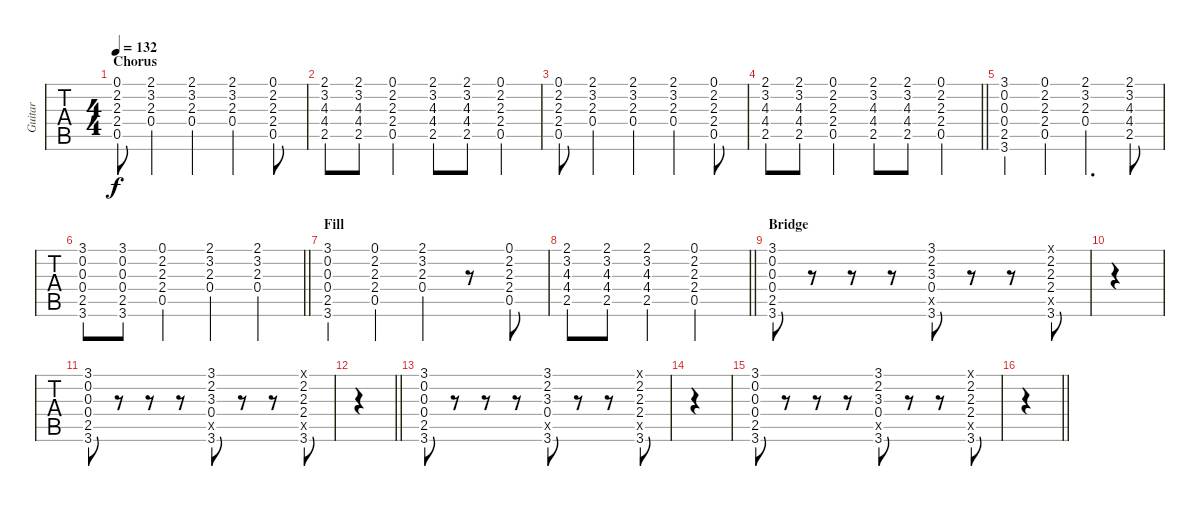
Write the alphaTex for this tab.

\track ("Guitar" "Guitar") {instrument overdrivenguitar}
\staff {tabs}
\tuning (E4 B3 G3 D3 A2 E2) {hide}
\ts (4 4)
\section ("" "Chorus")
\tempo 132
\clef g2
\ks d
(0.1 2.2 2.3 2.4 0.5).8{dy f} (2.1 3.2 2.3 0.4).4 (2.1 3.2 2.3 0.4).4 (2.1 3.2 2.3 0.4).4 (0.1 2.2 2.3 2.4 0.5).8 |
(2.1 3.2 4.3 4.4 2.5).8 (2.1 3.2 4.3 4.4 2.5).8 (0.1 2.2 2.3 2.4 0.5).4 (2.1 3.2 4.3 4.4 2.5).8 (2.1 3.2 4.3 4.4 2.5).8 (0.1 2.2 2.3 2.4 0.5).4 |
(0.1 2.2 2.3 2.4 0.5).8 (2.1 3.2 2.3 0.4).4 (2.1 3.2 2.3 0.4).4 (2.1 3.2 2.3 0.4).4 (0.1 2.2 2.3 2.4 0.5).8 |
\barLineRight lightlight
(2.1 3.2 4.3 4.4 2.5).8 (2.1 3.2 4.3 4.4 2.5).8 (0.1 2.2 2.3 2.4 0.5).4 (2.1 3.2 4.3 4.4 2.5).8 (2.1 3.2 4.3 4.4 2.5).8 (0.1 2.2 2.3 2.4 0.5).4 |
(3.1 0.2 0.3 0.4 2.5 3.6).4 (0.1 2.2 2.3 2.4 0.5).4 (2.1 3.2 2.3 0.4).4{d} (2.1 3.2 4.3 4.4 2.5).8 |
\barLineRight lightlight
(3.1 0.2 0.3 0.4 2.5 3.6).8 (3.1 0.2 0.3 0.4 2.5 3.6).8 (0.1 2.2 2.3 2.4 0.5).4 (2.1 3.2 2.3 0.4).4 (2.1 3.2 2.3 0.4).4 |
\section ("" "Fill")
(3.1 0.2 0.3 0.4 2.5 3.6).4 (0.1 2.2 2.3 2.4 0.5).4 (2.1 3.2 2.3 0.4).4 r.8 (0.1 2.2 2.3 2.4 0.5).8 |
\barLineRight lightlight
(2.1 3.2 4.3 4.4 2.5).8 (2.1 3.2 4.3 4.4 2.5).8 (2.1 3.2 4.3 4.4 2.5).4 (0.1 2.2 2.3 2.4 0.5).2 |
\section ("" "Bridge")
(3.1 0.2 0.3 0.4 2.5 3.6).8 r.8 r.8 r.8 (3.1 2.2 3.3 0.4 0.5{x} 3.6).8 r.8 r.8 (0.1{x} 2.2 2.3 2.4 0.5{x} 3.6).8 |
|
(3.1 0.2 0.3 0.4 2.5 3.6).8 r.8 r.8 r.8 (3.1 2.2 3.3 0.4 0.5{x} 3.6).8 r.8 r.8 (0.1{x} 2.2 2.3 2.4 0.5{x} 3.6).8 |
\barLineRight lightlight
|
(3.1 0.2 0.3 0.4 2.5 3.6).8 r.8 r.8 r.8 (3.1 2.2 3.3 0.4 0.5{x} 3.6).8 r.8 r.8 (0.1{x} 2.2 2.3 2.4 0.5{x} 3.6).8 |
|
(3.1 0.2 0.3 0.4 2.5 3.6).8 r.8 r.8 r.8 (3.1 2.2 3.3 0.4 0.5{x} 3.6).8 r.8 r.8 (0.1{x} 2.2 2.3 2.4 0.5{x} 3.6).8 |
\barLineRight lightlight
